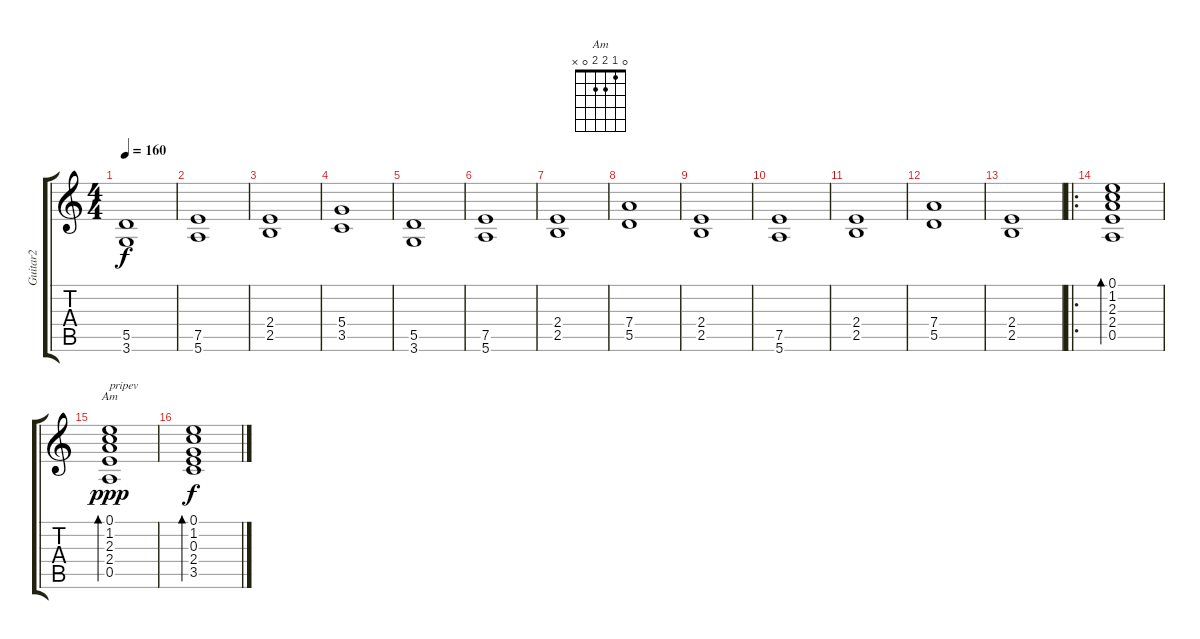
\track ("Guitar2" "Guitar2") {instrument distortionguitar}
\staff {score tabs}
\tuning (E4 B3 G3 D3 A2 E2) {hide}
\chord ("Am" 0 1 2 2 0 x)
\ts (4 4)
\tempo 160
\clef g2
\ks c
(5.5 3.6).1{dy f} |
(7.5 5.6).1 |
(2.4 2.5).1 |
(5.4 3.5).1 |
(5.5 3.6).1 |
(7.5 5.6).1 |
(2.4 2.5).1 |
(7.4 5.5).1 |
(2.4 2.5).1 |
(7.5 5.6).1 |
(2.4 2.5).1 |
(7.4 5.5).1 |
(2.4 2.5).1 |
\ro
(0.1 1.2 2.3 2.4 0.5).1{bd 30} |
(0.1 1.2 2.3 2.4 0.5).1{bd 30 ch "Am" txt "pripev" dy ppp} |
(0.1 1.2 0.3 2.4 3.5).1{bd 60 dy f}
